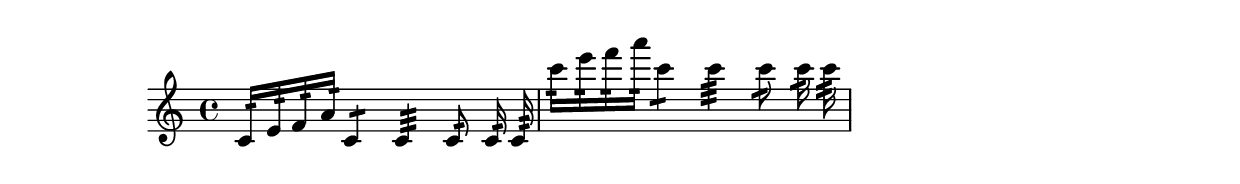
\header {
    texidoc = "Tremolos are positioned a fixed distance from the
    end of the beam. Tremolo flags are shortened and made rectangular
    on beamed notes or on stem-up notes with a flag. Tremolo flags are
    tilted extra on stem-down notes with a flag."
}

\version "2.12.0"
\layout {
    ragged-right = ##T
}

\relative c' {
  c16:32 e: f: a: c,4:8 c4:32 c8:16 \noBeam c16:32 \noBeam c16:64 |
  c''16:32 e: f: a: c,4:8 c4:32 c8:16 \noBeam c16:32 \noBeam c16:64 |
}
